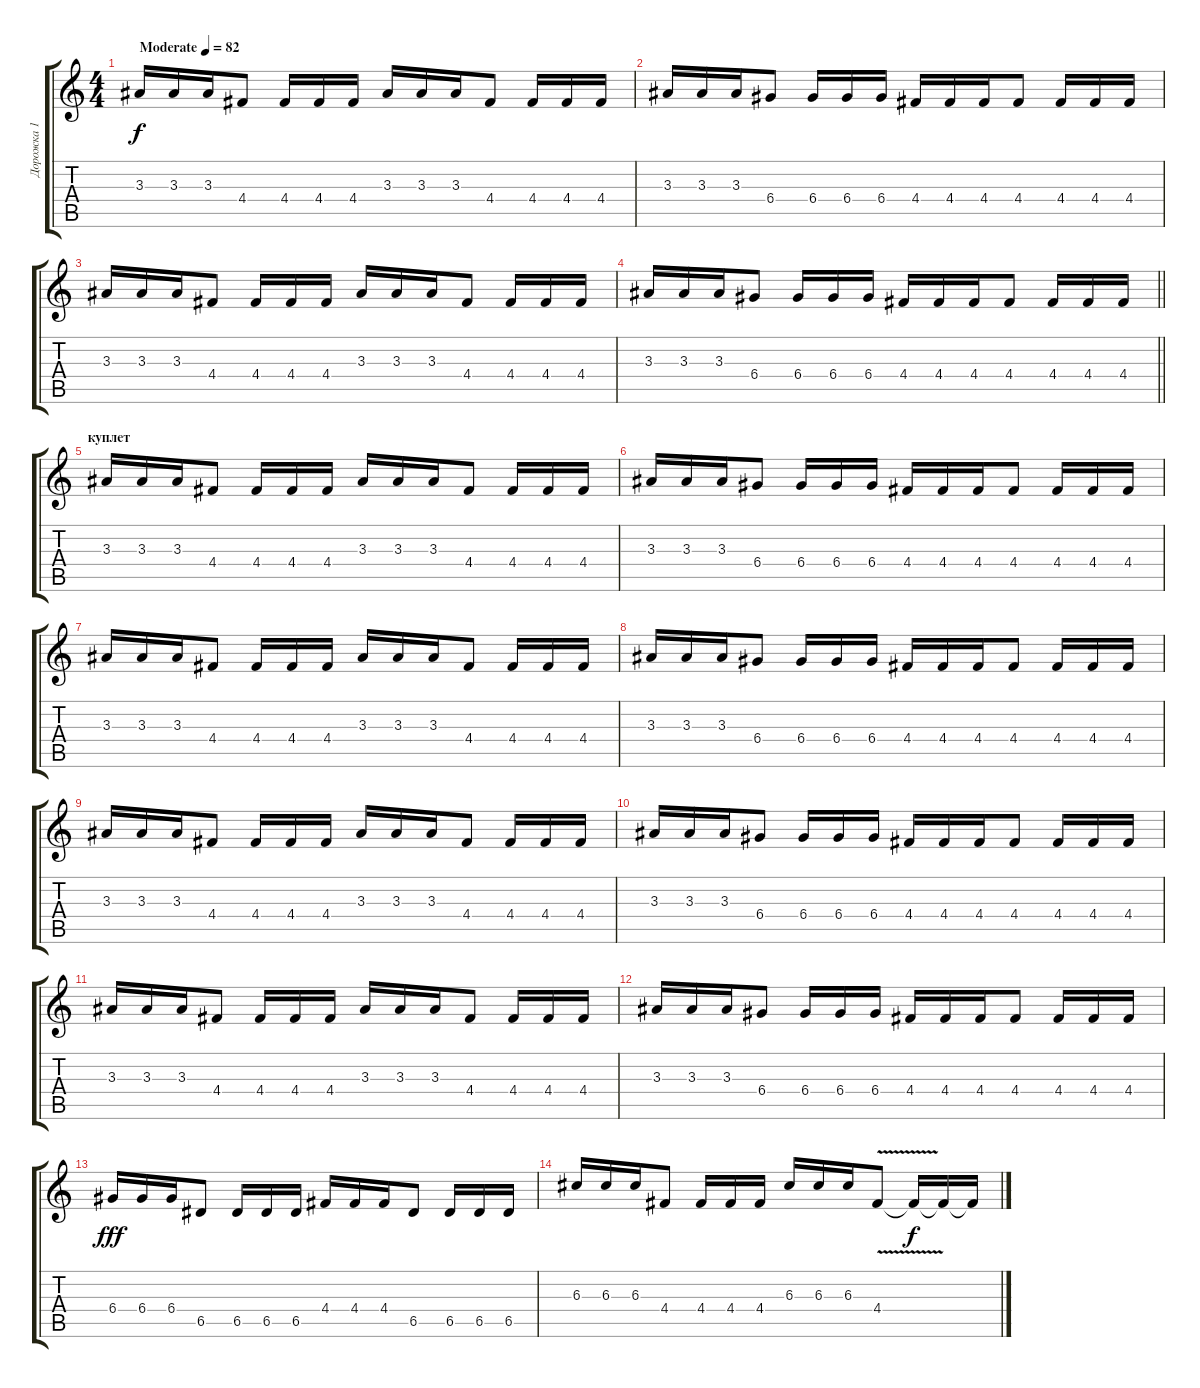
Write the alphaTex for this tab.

\track ("Дорожка 1" "Дорожка 1") {instrument acousticguitarsteel}
\staff {score tabs}
\tuning (E4 B3 G3 D3 A2 E2) {hide}
\ts (4 4)
\tempo (82 "Moderate")
\clef g2
\ks c
3.3.16{dy f instrument acousticguitarsteel} 3.3.16 3.3.16 4.4.8 4.4.16 4.4.16 4.4.16 3.3.16 3.3.16 3.3.16 4.4.8 4.4.16 4.4.16 4.4.16 |
3.3.16 3.3.16 3.3.16 6.4.8 6.4.16 6.4.16 6.4.16 4.4.16 4.4.16 4.4.16 4.4.8 4.4.16 4.4.16 4.4.16 |
3.3.16 3.3.16 3.3.16 4.4.8 4.4.16 4.4.16 4.4.16 3.3.16 3.3.16 3.3.16 4.4.8 4.4.16 4.4.16 4.4.16 |
\barLineRight lightlight
3.3.16 3.3.16 3.3.16 6.4.8 6.4.16 6.4.16 6.4.16 4.4.16 4.4.16 4.4.16 4.4.8 4.4.16 4.4.16 4.4.16 |
\section ("" "куплет")
3.3.16 3.3.16 3.3.16 4.4.8 4.4.16 4.4.16 4.4.16 3.3.16 3.3.16 3.3.16 4.4.8 4.4.16 4.4.16 4.4.16 |
3.3.16 3.3.16 3.3.16 6.4.8 6.4.16 6.4.16 6.4.16 4.4.16 4.4.16 4.4.16 4.4.8 4.4.16 4.4.16 4.4.16 |
3.3.16 3.3.16 3.3.16 4.4.8 4.4.16 4.4.16 4.4.16 3.3.16 3.3.16 3.3.16 4.4.8 4.4.16 4.4.16 4.4.16 |
3.3.16 3.3.16 3.3.16 6.4.8 6.4.16 6.4.16 6.4.16 4.4.16 4.4.16 4.4.16 4.4.8 4.4.16 4.4.16 4.4.16 |
3.3.16 3.3.16 3.3.16 4.4.8 4.4.16 4.4.16 4.4.16 3.3.16 3.3.16 3.3.16 4.4.8 4.4.16 4.4.16 4.4.16 |
3.3.16 3.3.16 3.3.16 6.4.8 6.4.16 6.4.16 6.4.16 4.4.16 4.4.16 4.4.16 4.4.8 4.4.16 4.4.16 4.4.16 |
3.3.16 3.3.16 3.3.16 4.4.8 4.4.16 4.4.16 4.4.16 3.3.16 3.3.16 3.3.16 4.4.8 4.4.16 4.4.16 4.4.16 |
3.3.16 3.3.16 3.3.16 6.4.8 6.4.16 6.4.16 6.4.16 4.4.16 4.4.16 4.4.16 4.4.8 4.4.16 4.4.16 4.4.16 |
6.4.16{dy fff} 6.4.16 6.4.16 6.5.8 6.5.16 6.5.16 6.5.16 4.4.16 4.4.16 4.4.16 6.5.8 6.5.16 6.5.16 6.5.16 |
6.3.16 6.3.16 6.3.16 4.4.8 4.4.16 4.4.16 4.4.16 6.3.16 6.3.16 6.3.16 4.4{v}.8 4.4{t}.16{dy f} 4.4{t}.16 4.4{t}.16
